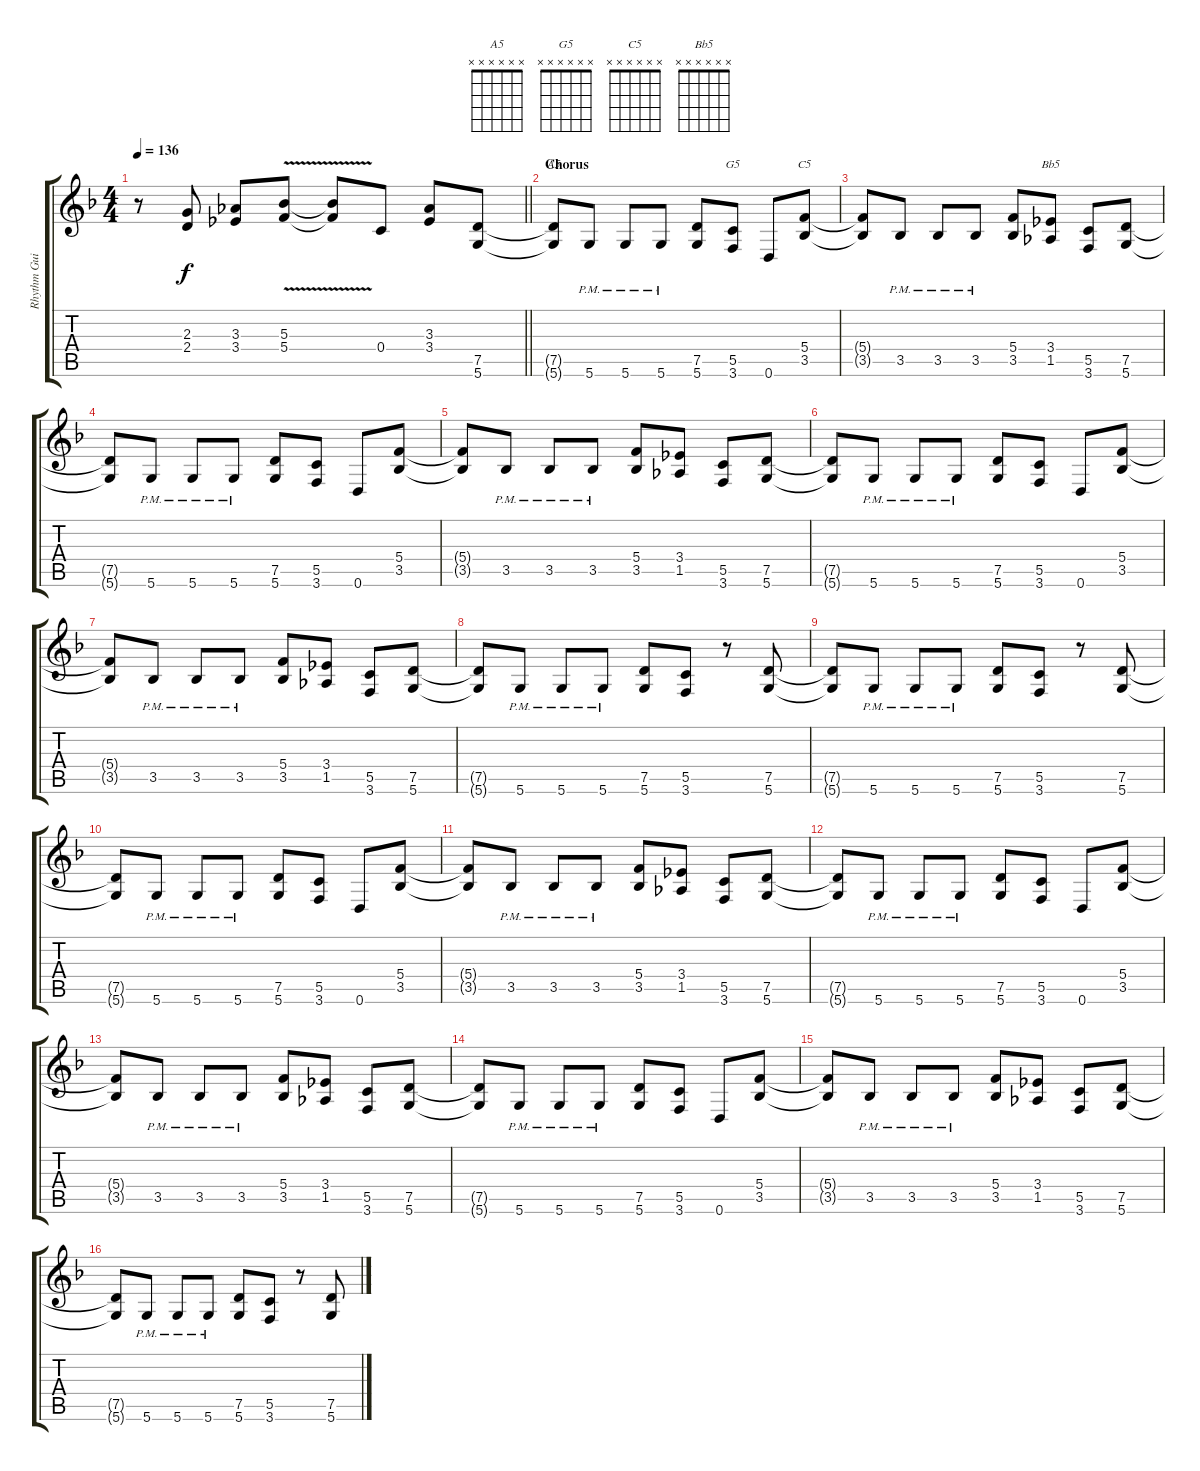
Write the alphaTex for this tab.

\track ("Rhythm Guitar 1" "Rhythm Gui") {instrument distortionguitar}
\staff {score tabs}
\tuning (D4 A3 F3 C3 G2 D2) {hide}
\chord ("A5" x x x x x x)
\chord ("G5" x x x x x x)
\chord ("C5" x x x x x x)
\chord ("Bb5" x x x x x x)
\ts (4 4)
\tempo 136
\clef g2
\barLineRight lightlight
\ks dminor
r.8{dy f} (2.3 2.4).8 (3.3 3.4).8 (5.3{v} 5.4{v}).8 (5.3{v t} 5.4{v t}).8 0.4.8 (3.3 3.4).8 (7.5 5.6).8 |
\section ("" "Chorus")
(7.5{t} 5.6{t}).8{ch "A5"} 5.6{pm}.8 5.6{pm}.8 5.6{pm}.8 (7.5 5.6).8 (5.5 3.6).8{ch "G5"} 0.6.8 (5.4 3.5).8{ch "C5"} |
(5.4{t} 3.5{t}).8 3.5{pm}.8 3.5{pm}.8 3.5{pm}.8 (5.4 3.5).8 (3.4 1.5).8{ch "Bb5"} (5.5 3.6).8 (7.5 5.6).8 |
(7.5{t} 5.6{t}).8 5.6{pm}.8 5.6{pm}.8 5.6{pm}.8 (7.5 5.6).8 (5.5 3.6).8 0.6.8 (5.4 3.5).8 |
(5.4{t} 3.5{t}).8 3.5{pm}.8 3.5{pm}.8 3.5{pm}.8 (5.4 3.5).8 (3.4 1.5).8 (5.5 3.6).8 (7.5 5.6).8 |
(7.5{t} 5.6{t}).8 5.6{pm}.8 5.6{pm}.8 5.6{pm}.8 (7.5 5.6).8 (5.5 3.6).8 0.6.8 (5.4 3.5).8 |
(5.4{t} 3.5{t}).8 3.5{pm}.8 3.5{pm}.8 3.5{pm}.8 (5.4 3.5).8 (3.4 1.5).8 (5.5 3.6).8 (7.5 5.6).8 |
(7.5{t} 5.6{t}).8 5.6{pm}.8 5.6{pm}.8 5.6{pm}.8 (7.5 5.6).8 (5.5 3.6).8 r.8 (7.5 5.6).8 |
(7.5{t} 5.6{t}).8 5.6{pm}.8 5.6{pm}.8 5.6{pm}.8 (7.5 5.6).8 (5.5 3.6).8 r.8 (7.5 5.6).8 |
(7.5{t} 5.6{t}).8 5.6{pm}.8 5.6{pm}.8 5.6{pm}.8 (7.5 5.6).8 (5.5 3.6).8 0.6.8 (5.4 3.5).8 |
(5.4{t} 3.5{t}).8 3.5{pm}.8 3.5{pm}.8 3.5{pm}.8 (5.4 3.5).8 (3.4 1.5).8 (5.5 3.6).8 (7.5 5.6).8 |
(7.5{t} 5.6{t}).8 5.6{pm}.8 5.6{pm}.8 5.6{pm}.8 (7.5 5.6).8 (5.5 3.6).8 0.6.8 (5.4 3.5).8 |
(5.4{t} 3.5{t}).8 3.5{pm}.8 3.5{pm}.8 3.5{pm}.8 (5.4 3.5).8 (3.4 1.5).8 (5.5 3.6).8 (7.5 5.6).8 |
(7.5{t} 5.6{t}).8 5.6{pm}.8 5.6{pm}.8 5.6{pm}.8 (7.5 5.6).8 (5.5 3.6).8 0.6.8 (5.4 3.5).8 |
(5.4{t} 3.5{t}).8 3.5{pm}.8 3.5{pm}.8 3.5{pm}.8 (5.4 3.5).8 (3.4 1.5).8 (5.5 3.6).8 (7.5 5.6).8 |
(7.5{t} 5.6{t}).8 5.6{pm}.8 5.6{pm}.8 5.6{pm}.8 (7.5 5.6).8 (5.5 3.6).8 r.8 (7.5 5.6).8
